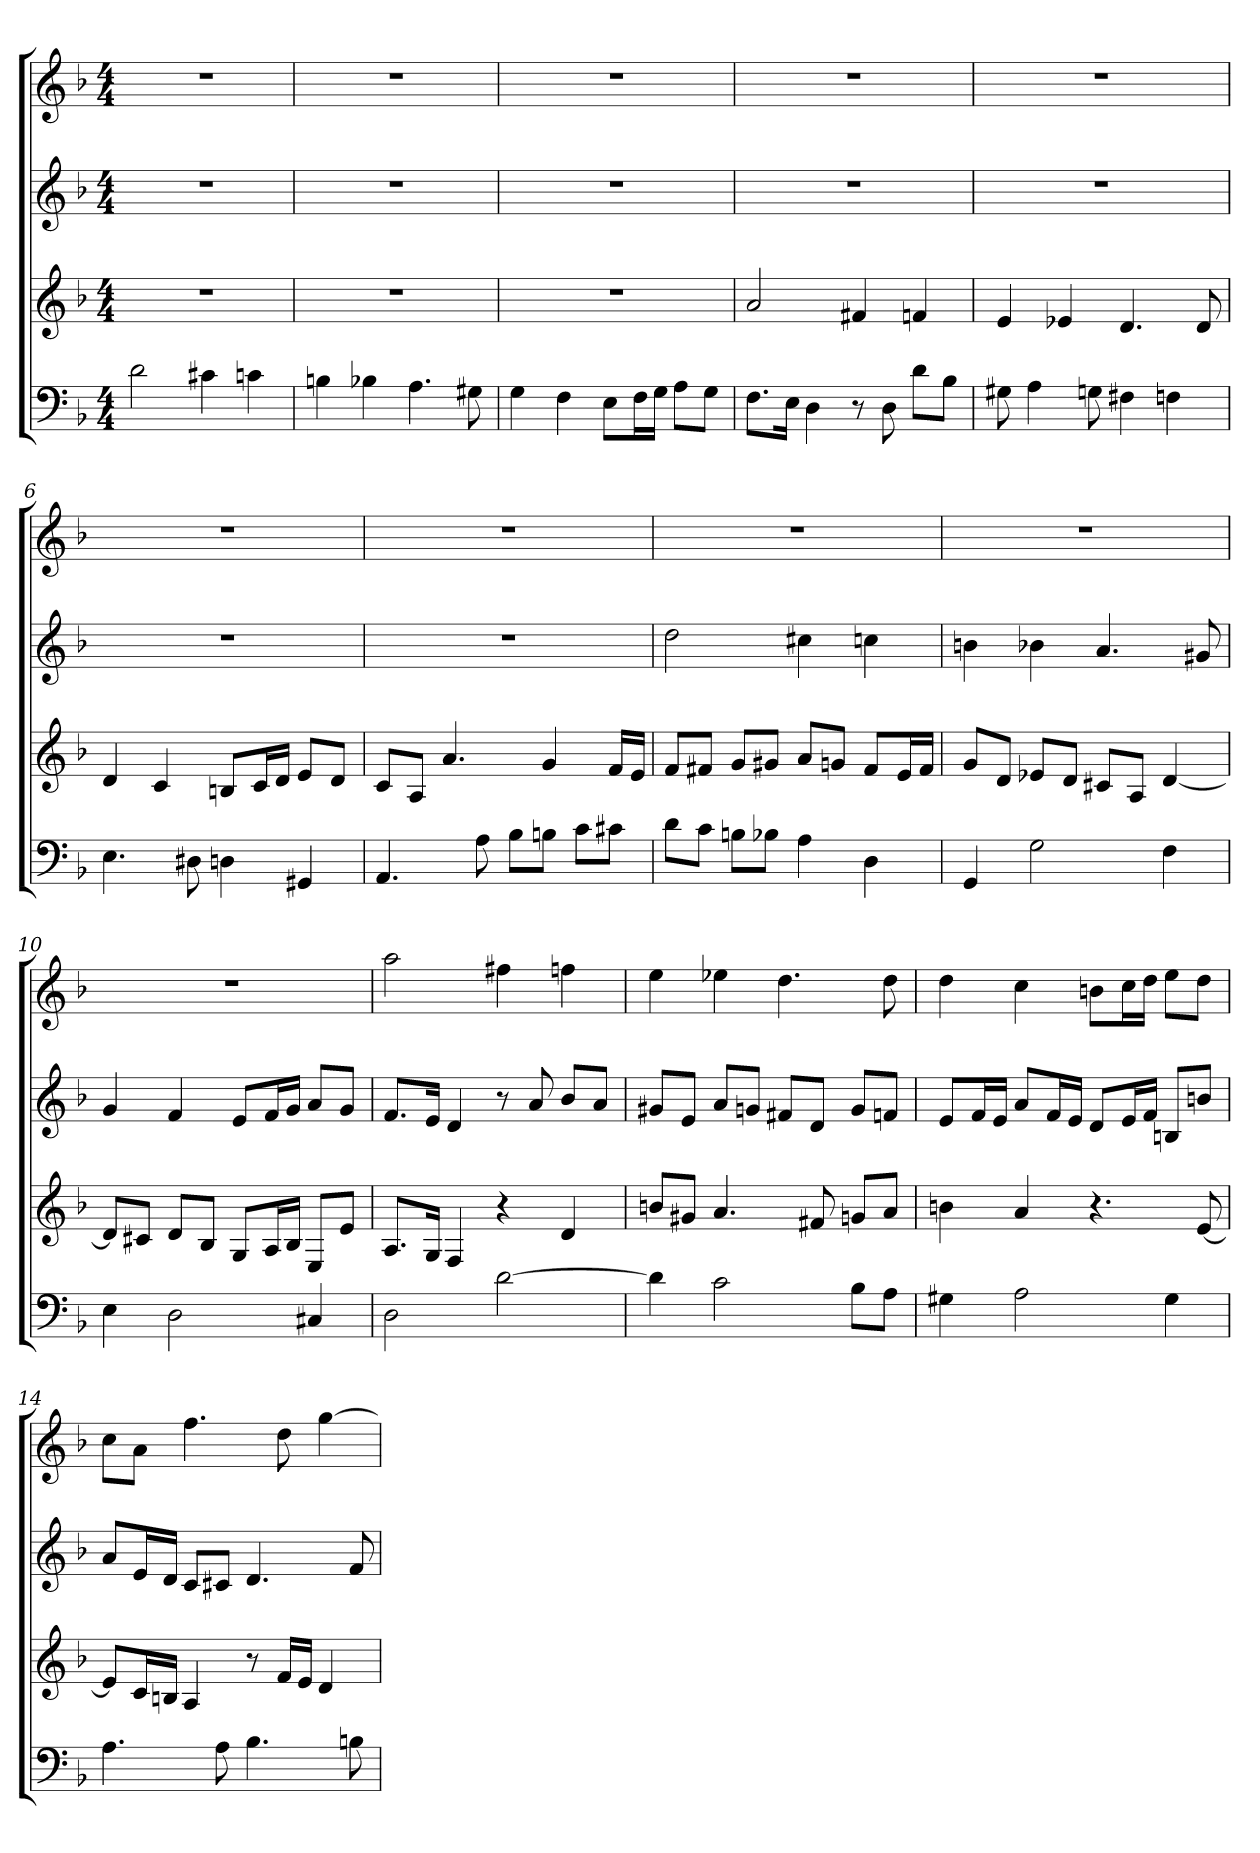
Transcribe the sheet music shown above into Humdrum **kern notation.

**kern	**kern	**kern	**kern
*part4	*part3	*part2	*part1
*staff4	*staff3	*staff2	*staff1
*k[b-]	*k[b-]	*k[b-]	*k[b-]
*d:	*d:	*d:	*d:
*M4/4	*M4/4	*M4/4	*M4/4
=	=	=	=
2d	1r	1r	1r
4c#X	.	.	.
4cn	.	.	.
=2	=2	=2	=2
4Bn	1r	1r	1r
4B-X	.	.	.
4.A	.	.	.
8G#X	.	.	.
=3	=3	=3	=3
4G	1r	1r	1r
4F	.	.	.
8EL	.	.	.
16FL	.	.	.
16GJJ	.	.	.
8AL	.	.	.
8GJ	.	.	.
=4	=4	=4	=4
8.FL	2a	1r	1r
16EJk	.	.	.
4D	.	.	.
8r	4f#X	.	.
8D	.	.	.
8dL	4fn	.	.
8B-J	.	.	.
=5	=5	=5	=5
8G#X	4e	1r	1r
4A	.	.	.
.	4e-X	.	.
8Gn	.	.	.
4F#X	4.d	.	.
4Fn	.	.	.
.	8d	.	.
=6	=6	=6	=6
4.E	4d	1r	1r
.	4c	.	.
8D#X	.	.	.
4Dn	8BnL	.	.
.	16cL	.	.
.	16dJJ	.	.
4GG#X	8eL	.	.
.	8dJ	.	.
=7	=7	=7	=7
4.AA	8cL	1r	1r
.	8AJ	.	.
.	4.a	.	.
8A	.	.	.
8B-L	.	.	.
8BnJ	4g	.	.
8cL	.	.	.
8c#XJ	16fLL	.	.
.	16eJJ	.	.
=8	=8	=8	=8
8dL	8fL	2dd	1r
8cJ	8f#XJ	.	.
8BnL	8gL	.	.
8B-XJ	8g#XJ	.	.
4A	8aL	4cc#X	.
.	8gnJ	.	.
4D	8f#L	4ccn	.
.	16eL	.	.
.	16f#JJ	.	.
=9	=9	=9	=9
4GG	8gL	4bn	1r
.	8dJ	.	.
2G	8e-XL	4b-X	.
.	8dJ	.	.
.	8c#XL	4.a	.
.	8AJ	.	.
4F	[4d	.	.
.	.	8g#X	.
=10	=10	=10	=10
4E	8dL]	4g	1r
.	8c#XJ	.	.
2D	8dL	4f	.
.	8B-J	.	.
.	8GL	8eL	.
.	16AL	16fL	.
.	16B-JJ	16gJJ	.
4C#X	8EL	8aL	.
.	8eJ	8gJ	.
=11	=11	=11	=11
2D	8.AL	8.fL	2aa
.	16GJk	16eJk	.
.	4F	4d	.
[2d	4r	8r	4ff#X
.	.	8a	.
.	4d	8b-L	4ffn
.	.	8aJ	.
=12	=12	=12	=12
4d]	8bnL	8g#XL	4ee
.	8g#XJ	8eJ	.
2c	4.a	8aL	4ee-X
.	.	8gnJ	.
.	.	8f#XL	4.dd
.	8f#X	8dJ	.
8B-L	8gnL	8gL	.
8AJ	8aJ	8fnJ	8dd
=13	=13	=13	=13
4G#X	4bn	8eL	4dd
.	.	16fL	.
.	.	16eJJ	.
2A	4a	8aL	4cc
.	.	16fL	.
.	.	16eJJ	.
.	4.r	8dL	8bnL
.	.	16eL	16ccL
.	.	16fJJ	16ddJJ
4G#	.	8BnL	8eeL
.	[8e	8bnJ	8ddJ
=14	=14	=14	=14
4.A	8eL]	8aL	8ccL
.	16cL	16eL	8aJ
.	16BnJJ	16dJJ	.
.	4A	8cL	4.ff
8A	.	8c#XJ	.
4.B-	8r	4.d	.
.	16fLL	.	8dd
.	16eJJ	.	.
.	4d	.	[4gg
8Bn	.	8f	.
=	=	=	=
*-	*-	*-	*-
